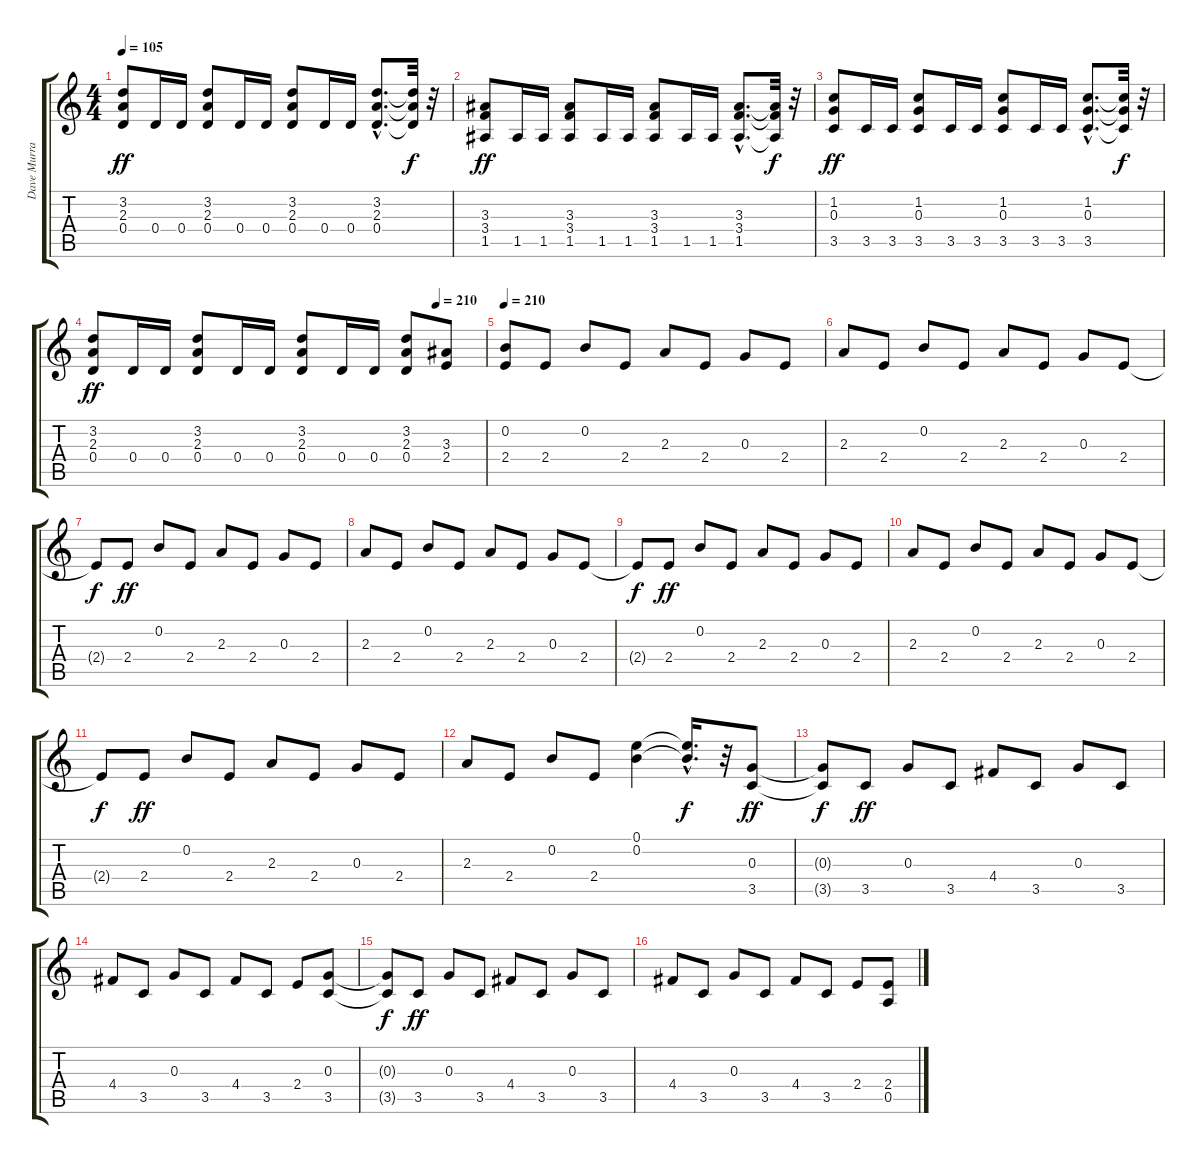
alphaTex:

\track ("Dave Murray" "Dave Murra") {instrument distortionguitar}
\staff {score tabs}
\tuning (E4 B3 G3 D3 A2 E2) {hide}
\ts (4 4)
\tempo 105
\clef g2
\ks c
(3.2 2.3 0.4).8{dy ff} 0.4.16 0.4.16 (3.2 2.3 0.4).8 0.4.16 0.4.16 (3.2 2.3 0.4).8 0.4.16 0.4.16 (3.2{hac} 2.3{hac} 0.4{hac}).8{d} (3.2{t} 2.3{t} 0.4{t}).32{dy f} r.32 |
(3.3 3.4 1.5).8{dy ff} 1.5.16 1.5.16 (3.3 3.4 1.5).8 1.5.16 1.5.16 (3.3 3.4 1.5).8 1.5.16 1.5.16 (3.3{hac} 3.4{hac} 1.5{hac}).8{d} (3.3{t} 3.4{t} 1.5{t}).32{dy f} r.32 |
(1.2 0.3 3.5).8{dy ff} 3.5.16 3.5.16 (1.2 0.3 3.5).8 3.5.16 3.5.16 (1.2 0.3 3.5).8 3.5.16 3.5.16 (1.2{hac} 0.3{hac} 3.5{hac}).8{d} (1.2{t} 0.3{t} 3.5{t}).32{dy f} r.32 |
\tempo (210 0.875)
(3.2 2.3 0.4).8{dy ff} 0.4.16 0.4.16 (3.2 2.3 0.4).8 0.4.16 0.4.16 (3.2 2.3 0.4).8 0.4.16 0.4.16 (3.2 2.3 0.4).8 (3.3 2.4).8{volume 8 instrument distortionguitar} |
\tempo 210
(0.2 2.4).8 2.4.8 0.2.8 2.4.8 2.3.8 2.4.8 0.3.8 2.4.8 |
2.3.8 2.4.8 0.2.8 2.4.8 2.3.8 2.4.8 0.3.8 2.4.8 |
2.4{t}.8{dy f} 2.4.8{dy ff} 0.2.8 2.4.8 2.3.8 2.4.8 0.3.8 2.4.8 |
2.3.8 2.4.8 0.2.8 2.4.8 2.3.8 2.4.8 0.3.8 2.4.8 |
2.4{t}.8{dy f} 2.4.8{dy ff} 0.2.8 2.4.8 2.3.8 2.4.8 0.3.8 2.4.8 |
2.3.8 2.4.8 0.2.8 2.4.8 2.3.8 2.4.8 0.3.8 2.4.8 |
2.4{t}.8{dy f} 2.4.8{dy ff} 0.2.8 2.4.8 2.3.8 2.4.8 0.3.8 2.4.8 |
2.3.8 2.4.8 0.2.8 2.4.8 (0.1 0.2).4 (0.1{hac t} 0.2{hac t}).16{d dy f} r.32 (0.3 3.5).8{dy ff} |
(0.3{t} 3.5{t}).8{dy f} 3.5.8{dy ff} 0.3.8 3.5.8 4.4.8 3.5.8 0.3.8 3.5.8 |
4.4.8 3.5.8 0.3.8 3.5.8 4.4.8 3.5.8 2.4.8 (0.3 3.5).8 |
(0.3{t} 3.5{t}).8{dy f} 3.5.8{dy ff} 0.3.8 3.5.8 4.4.8 3.5.8 0.3.8 3.5.8 |
4.4.8 3.5.8 0.3.8 3.5.8 4.4.8 3.5.8 2.4.8 (2.4 0.5).8
